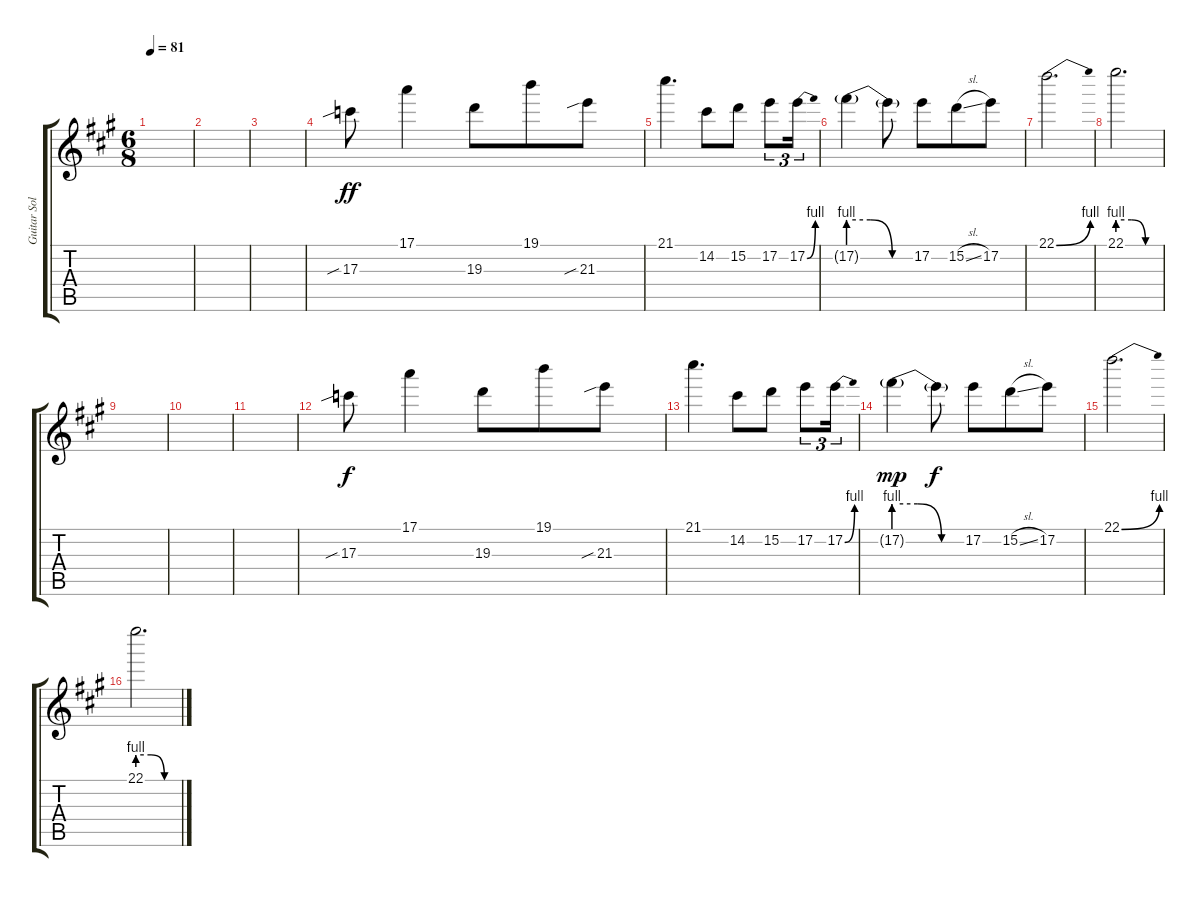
\track ("Guitar Solo" "Guitar Sol") {instrument distortionguitar}
\staff {score tabs}
\tuning (E4 B3 G3 D3 A2 E2) {hide}
\ts (6 8)
\tempo 81
\clef g2
\ks a
|
|
|
17.3{sib}.8{dy ff} 17.1.4 19.3.8 19.1.8 21.3{sib}.8 |
21.1.4{d} 14.2.8 15.2.8 17.2.8{tu (3 2)} 17.2{be (bend 0 0 60 4)}.16{tu (3 2)} |
17.2{be (custom 0 4 20 4 40 0 60 0) g}.4 17.2{t}.8 17.2.8 15.2{sl}.8 17.2.8 |
22.1{be (bend 0 0 60 4)}.2{d} |
22.1{be (custom 0 4 20 4 40 0 60 0)}.2{d} |
|
|
|
17.3{sib}.8{dy f} 17.1.4 19.3.8 19.1.8 21.3{sib}.8 |
21.1.4{d} 14.2.8 15.2.8 17.2.8{tu (3 2)} 17.2{be (bend 0 0 60 4)}.16{tu (3 2)} |
17.2{be (custom 0 4 20 4 40 0 60 0) g}.4{dy mp} 17.2{t}.8{dy f} 17.2.8 15.2{sl}.8 17.2.8 |
22.1{be (bend 0 0 60 4)}.2{d} |
22.1{be (custom 0 4 20 4 40 0 60 0)}.2{d}
